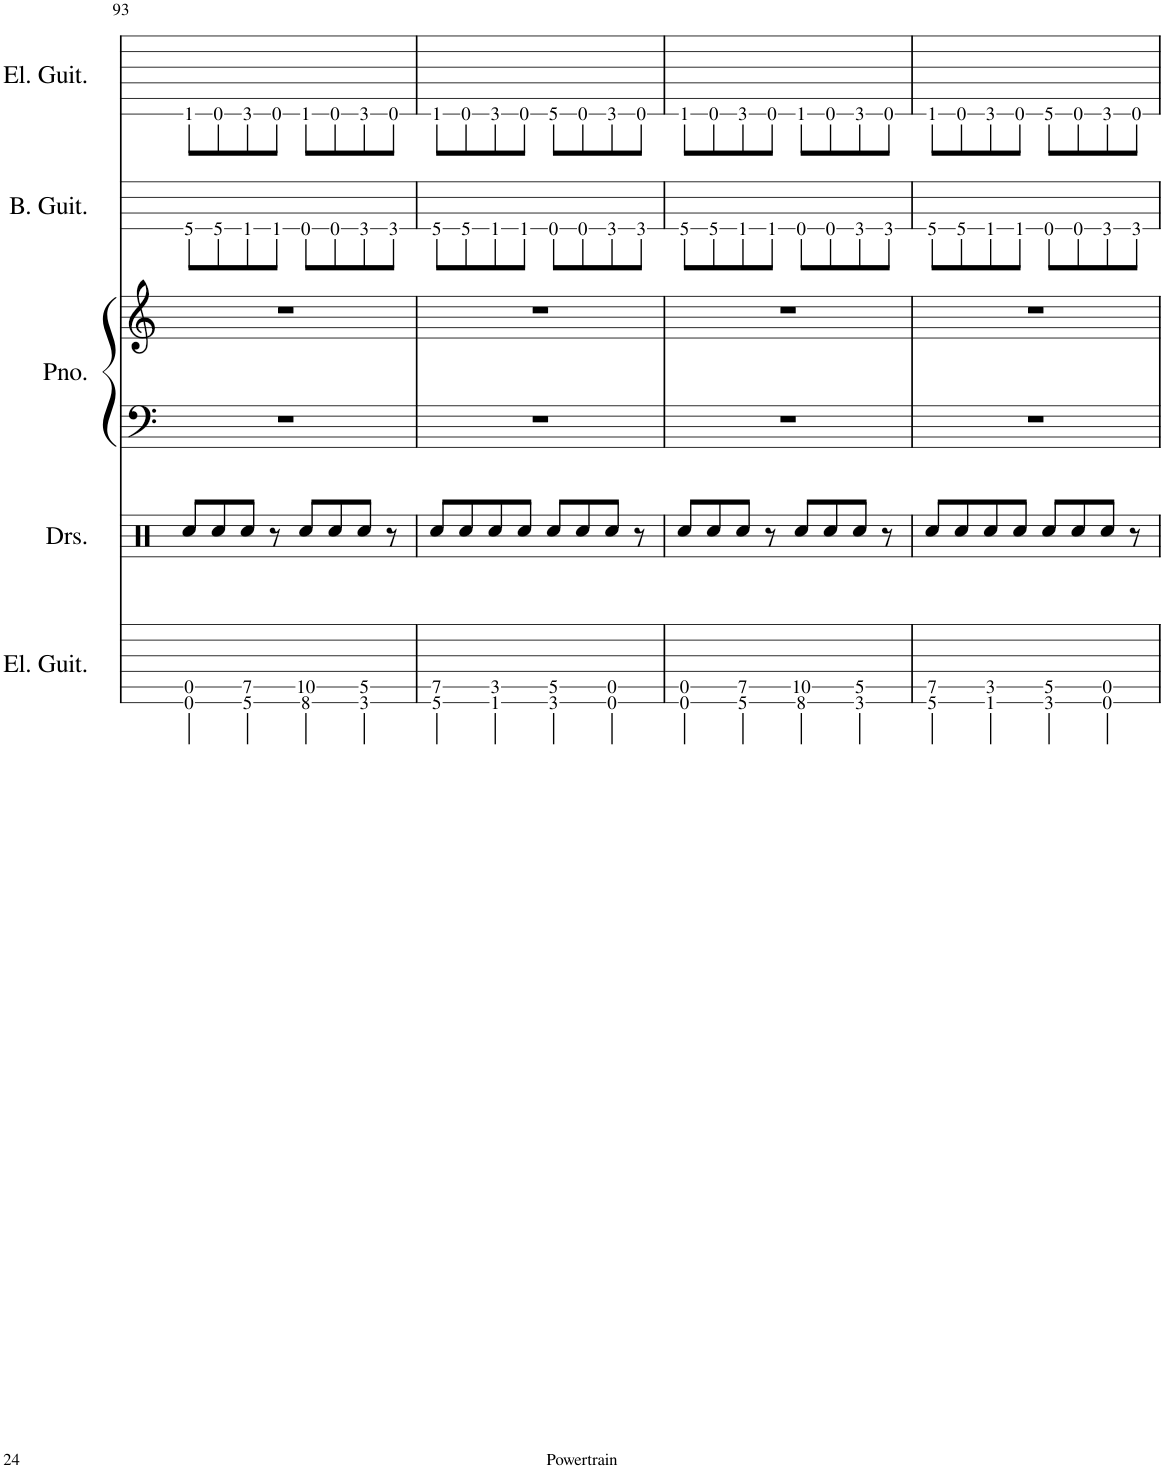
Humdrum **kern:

**kern	**kern	**kern	**kern	**kern	**kern
*part5	*part4	*part3	*part3	*part2	*part1
*staff6	*staff5	*staff4	*staff3	*staff2	*staff1
*I"Electric Guitar	*I"Drumset	*I"Piano	*	*I"Bass Guitar	*I"Electric Guitar
*I'El. Guit.	*I'Drs.	*I'Pno.	*	*I'B. Guit.	*I'El. Guit.
!!LO:PB:g=z
*	*clefX	*clefF4	*clefG2	*	*
*k[]	*k[]	*k[]	*k[]	*k[]	*k[]
*M4/4	*M4/4	*M4/4	*M4/4	*M4/4	*M4/4
=93	=93	=93	=93	=93	=93
4EE\ 4AA\	8Rcc/L	1r	1r	8AAA\L	8FF\L
.	8Rcc/	.	.	8AAA\	8EE\
4AA\ 4E\	8Rcc/J	.	.	8FFF\	8GG\
.	8r	.	.	8FFF\J	8EE\J
4C\ 4G\	8Rcc/L	.	.	8EEE\L	8FF\L
.	8Rcc/	.	.	8EEE\	8EE\
4GG\ 4D\	8Rcc/J	.	.	8GGG\	8GG\
.	8r	.	.	8GGG\J	8EE\J
=94	=94	=94	=94	=94	=94
4AA\ 4E\	8Rcc/L	1r	1r	8AAA\L	8FF\L
.	8Rcc/	.	.	8AAA\	8EE\
4FF\ 4C\	8Rcc/	.	.	8FFF\	8GG\
.	8Rcc/J	.	.	8FFF\J	8EE\J
4GG\ 4D\	8Rcc/L	.	.	8EEE\L	8AA\L
.	8Rcc/	.	.	8EEE\	8EE\
4EE\ 4AA\	8Rcc/J	.	.	8GGG\	8GG\
.	8r	.	.	8GGG\J	8EE\J
=95	=95	=95	=95	=95	=95
4EE\ 4AA\	8Rcc/L	1r	1r	8AAA\L	8FF\L
.	8Rcc/	.	.	8AAA\	8EE\
4AA\ 4E\	8Rcc/J	.	.	8FFF\	8GG\
.	8r	.	.	8FFF\J	8EE\J
4C\ 4G\	8Rcc/L	.	.	8EEE\L	8FF\L
.	8Rcc/	.	.	8EEE\	8EE\
4GG\ 4D\	8Rcc/J	.	.	8GGG\	8GG\
.	8r	.	.	8GGG\J	8EE\J
=96	=96	=96	=96	=96	=96
4AA\ 4E\	8Rcc/L	1r	1r	8AAA\L	8FF\L
.	8Rcc/	.	.	8AAA\	8EE\
4FF\ 4C\	8Rcc/	.	.	8FFF\	8GG\
.	8Rcc/J	.	.	8FFF\J	8EE\J
4GG\ 4D\	8Rcc/L	.	.	8EEE\L	8AA\L
.	8Rcc/	.	.	8EEE\	8EE\
4EE\ 4AA\	8Rcc/J	.	.	8GGG\	8GG\
.	8r	.	.	8GGG\J	8EE\J
=	=	=	=	=	=
*-	*-	*-	*-	*-	*-
